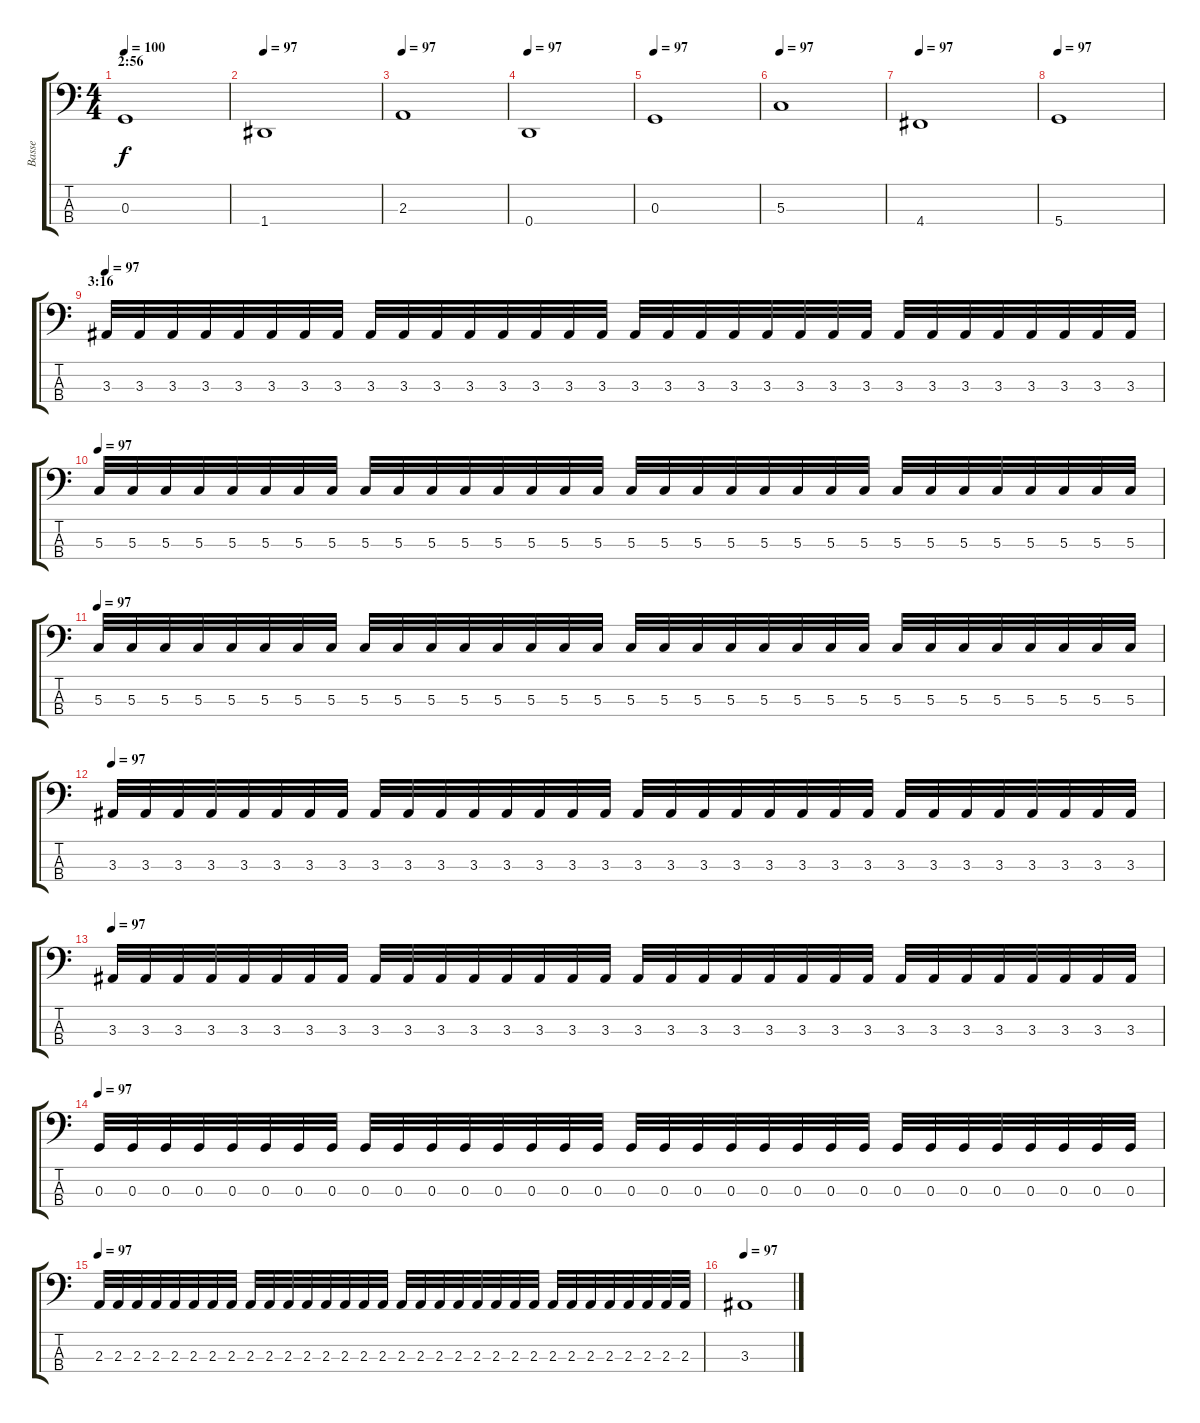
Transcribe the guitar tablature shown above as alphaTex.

\track ("Basse" "Basse") {instrument electricbasspick}
\staff {score tabs}
\tuning (F2 C2 G1 D1) {hide}
\ts (4 4)
\section ("" "2:56")
\tempo 100
\clef f4
\ks c
0.3.1{dy f} |
\tempo 100
\tempo 97
1.4.1 |
\tempo 100
\tempo 97
2.3.1 |
\tempo 100
\tempo 97
0.4.1 |
\tempo 100
\tempo 97
0.3.1 |
\tempo 100
\tempo 97
5.3.1 |
\tempo 100
\tempo 97
4.4.1 |
\tempo 100
\tempo 97
5.4.1 |
\section ("" "3:16")
\tempo 100
\tempo 97
3.3.32{volume 7} 3.3.32 3.3.32 3.3.32 3.3.32 3.3.32 3.3.32 3.3.32 3.3.32 3.3.32 3.3.32 3.3.32 3.3.32 3.3.32 3.3.32 3.3.32 3.3.32 3.3.32 3.3.32 3.3.32 3.3.32 3.3.32 3.3.32 3.3.32 3.3.32 3.3.32 3.3.32 3.3.32 3.3.32 3.3.32 3.3.32 3.3.32 |
\tempo 100
\tempo 97
5.3.32{volume 7} 5.3.32 5.3.32 5.3.32 5.3.32 5.3.32 5.3.32 5.3.32 5.3.32 5.3.32 5.3.32 5.3.32 5.3.32 5.3.32 5.3.32 5.3.32 5.3.32 5.3.32 5.3.32 5.3.32 5.3.32 5.3.32 5.3.32 5.3.32 5.3.32 5.3.32 5.3.32 5.3.32 5.3.32 5.3.32 5.3.32 5.3.32 |
\tempo 100
\tempo 97
5.3.32{volume 7} 5.3.32 5.3.32 5.3.32 5.3.32 5.3.32 5.3.32 5.3.32 5.3.32 5.3.32 5.3.32 5.3.32 5.3.32 5.3.32 5.3.32 5.3.32 5.3.32 5.3.32 5.3.32 5.3.32 5.3.32 5.3.32 5.3.32 5.3.32 5.3.32 5.3.32 5.3.32 5.3.32 5.3.32 5.3.32 5.3.32 5.3.32 |
\tempo 100
\tempo 97
3.3.32{volume 7} 3.3.32 3.3.32 3.3.32 3.3.32 3.3.32 3.3.32 3.3.32 3.3.32 3.3.32 3.3.32 3.3.32 3.3.32 3.3.32 3.3.32 3.3.32 3.3.32 3.3.32 3.3.32 3.3.32 3.3.32 3.3.32 3.3.32 3.3.32 3.3.32 3.3.32 3.3.32 3.3.32 3.3.32 3.3.32 3.3.32 3.3.32 |
\tempo 100
\tempo 97
3.3.32{volume 7} 3.3.32 3.3.32 3.3.32 3.3.32 3.3.32 3.3.32 3.3.32 3.3.32 3.3.32 3.3.32 3.3.32 3.3.32 3.3.32 3.3.32 3.3.32 3.3.32 3.3.32 3.3.32 3.3.32 3.3.32 3.3.32 3.3.32 3.3.32 3.3.32 3.3.32 3.3.32 3.3.32 3.3.32 3.3.32 3.3.32 3.3.32 |
\tempo 100
\tempo 97
0.3.32{volume 7} 0.3.32 0.3.32 0.3.32 0.3.32 0.3.32 0.3.32 0.3.32 0.3.32 0.3.32 0.3.32 0.3.32 0.3.32 0.3.32 0.3.32 0.3.32 0.3.32 0.3.32 0.3.32 0.3.32 0.3.32 0.3.32 0.3.32 0.3.32 0.3.32 0.3.32 0.3.32 0.3.32 0.3.32 0.3.32 0.3.32 0.3.32 |
\tempo 100
\tempo 97
2.3.32{volume 7} 2.3.32 2.3.32 2.3.32 2.3.32 2.3.32 2.3.32 2.3.32 2.3.32 2.3.32 2.3.32 2.3.32 2.3.32 2.3.32 2.3.32 2.3.32 2.3.32 2.3.32 2.3.32 2.3.32 2.3.32 2.3.32 2.3.32 2.3.32 2.3.32 2.3.32 2.3.32 2.3.32 2.3.32 2.3.32 2.3.32 2.3.32 |
\tempo 100
\tempo 97
3.3.1{volume 7}
